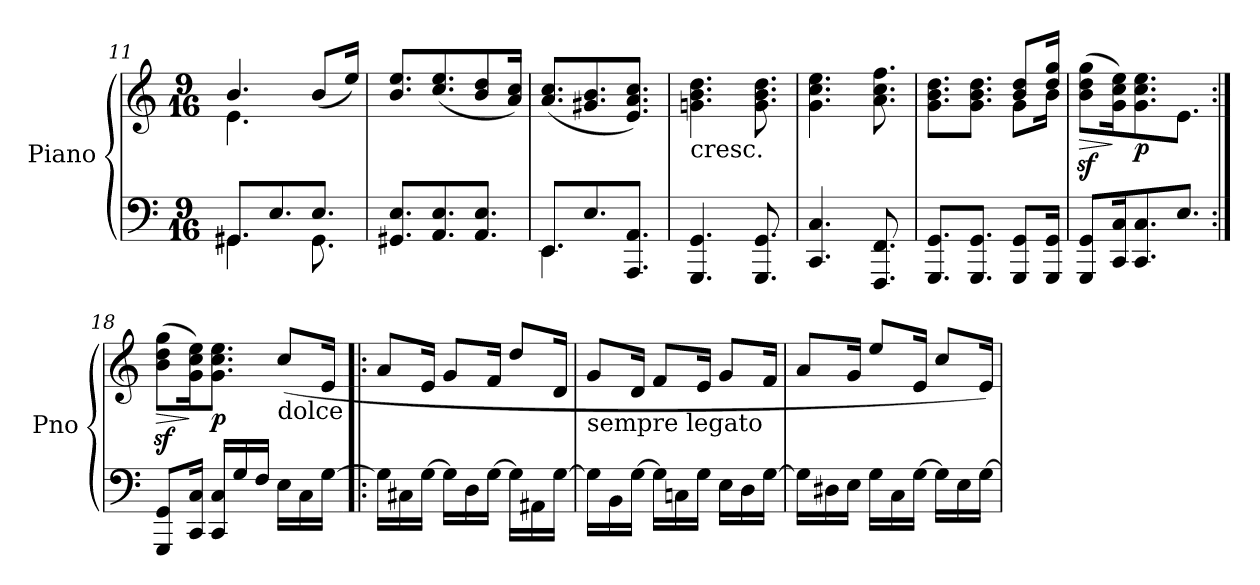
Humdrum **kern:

**kern	**kern	**dynam
*part1	*part1	*part1
*staff2	*staff1	*staff1/2
*I"Piano	*	*
*I'Pno	*	*
*clefF4	*clefG2	*
*k[]	*k[]	*
*M9/16	*M9/16	*
=11	=11	=11
*^	*^	*
8.GG#X/L	4.GG#\	4.b/	4.e\	.
8.E/	.	.	.	.
8.E/J	8.GG#\	(>8b/L	8.ryy	.
.	.	16ee/Jk)	.	.
*v	*v	*	*	*
*	*v	*v	*
=12	=12	=12
8.GG#X/ 8.E/L	8.b/ 8.ee/L	.
8.AA/ 8.E/	(<8.cc/ 8.ee/	.
8.AA/ 8.E/J	8b/ 8dd/	.
.	16a/ 16cc/Jk)	.
=13	=13	=13
*^	*	*
8.EE/L	4.EE\	(<8.a/ 8.cc/L	.
8.E/	.	8.g#X/ 8.b/	.
8.AAA/ 8.AA/J	8.ryy	8.e/ 8.a/ 8.cc/J)	.
!!LO:LB:g=z
=14	=14	=14	=14
!	!	!LO:TX:b:t=cresc.	!
*v	*v	*	*
4.GGG/ 4.GG/	4.gn\ 4.b\ 4.dd\	.
8.GGG/ 8.GG/	8.g\ 8.b\ 8.dd\	.
=15	=15	=15
4.CC/ 4.C/	4.g\ 4.cc\ 4.ee\	.
8.FFF/ 8.FF/	8.a\ 8.cc\ 8.ff\	.
=16	=16	=16
*	*^	*
8.GGG/ 8.GG/L	8.g\ 8.b\ 8.dd\L	4.ryy	.
8.GGG/ 8.GG/J	8.g\ 8.b\ 8.dd\J	.	.
8GGG/ 8GG/L	8b/ 8dd/L	8g\L	.
16GGG/ 16GG/Jk	16dd/ 16gg/Jk	16b\Jk	.
=17	=17	=17	=17
!	!	!	!LO:HP:b
*	*v	*v	*
8GGG/ 8GG/L	(>8b\z< 8dd\z< 8gg\z<L	>
16CC/ 16C/K	16g\ 16cc\ 16ee\K)	]
!	!	!LO:DY:b
8.CC/ 8.C/	8.g\ 8.cc\ 8.ee\	p
8.E/J	8.e\J	.
=18:|!	=18:|!	=18:|!
!	!	!LO:HP:b
8GGG/ 8GG/L	(>8b\z< 8dd\z< 8gg\z<L	>
16CC/ 16C/Jk	16g\ 16cc\ 16ee\K)	]
!	!	!LO:DY:b
16CC/ 16C/LL	8.g\ 8.cc\ 8.ee\J	p
16G/	.	.
16F/JJ	.	.
!	!LO:TX:b:t=dolce	!
16E\LL	(>8cc/L	.
16C\	.	.
[16G\JJ	16e/Jk	.
=19!|:	=19!|:	=19!|:
16G\LL]	8a/L	.
16C#X\	.	.
[16G\JJ	16e/Jk	.
16G\LL]	8g/L	.
16D\	.	.
[16G\JJ	16f/Jk	.
16G\LL]	8dd/L	.
16AA#X\	.	.
[16G\JJ	16d/Jk	.
!!LO:LB:g=z
=20	=20	=20
!	!LO:TX:b:t=sempre legato	!
16G\LL]	8g/L	.
16BB\	.	.
[16G\JJ	16d/Jk	.
16G\LL]	8f/L	.
16Cn\	.	.
16G\JJ	16e/Jk	.
16E\LL	8g/L	.
16D\	.	.
[16G\JJ	16f/Jk	.
=21	=21	=21
16G\LL]	8a/L	.
16D#X\	.	.
16E\JJ	16g/Jk	.
16G\LL	8ee/L	.
16C\	.	.
[16G\JJ	16e/Jk	.
16G\LL]	8cc/L	.
16E\	.	.
[16G\JJ	16e/Jk)	.
=	=	=
*-	*-	*-
